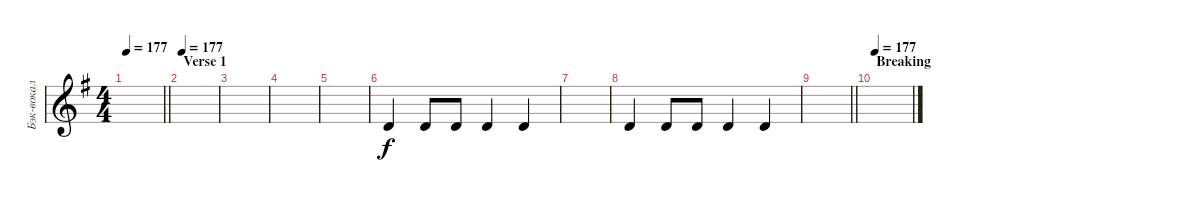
\track ("Бэк-вокал" "Бэк-вокал") {instrument trumpet}
\staff {score}
\tuning (E4 B3 G3 D3 A2 E2) {hide}
\ts (4 4)
\tempo 177
\clef g2
\barLineRight lightlight
\ks eminor
|
\section ("" "Verse 1")
\tempo 177
|
|
|
|
3.2.4 3.2.8 3.2.8 3.2.4 3.2.4 |
|
3.2.4 3.2.8 3.2.8 3.2.4 3.2.4 |
\barLineRight lightlight
|
\section ("" "Breaking")
\tempo 177
